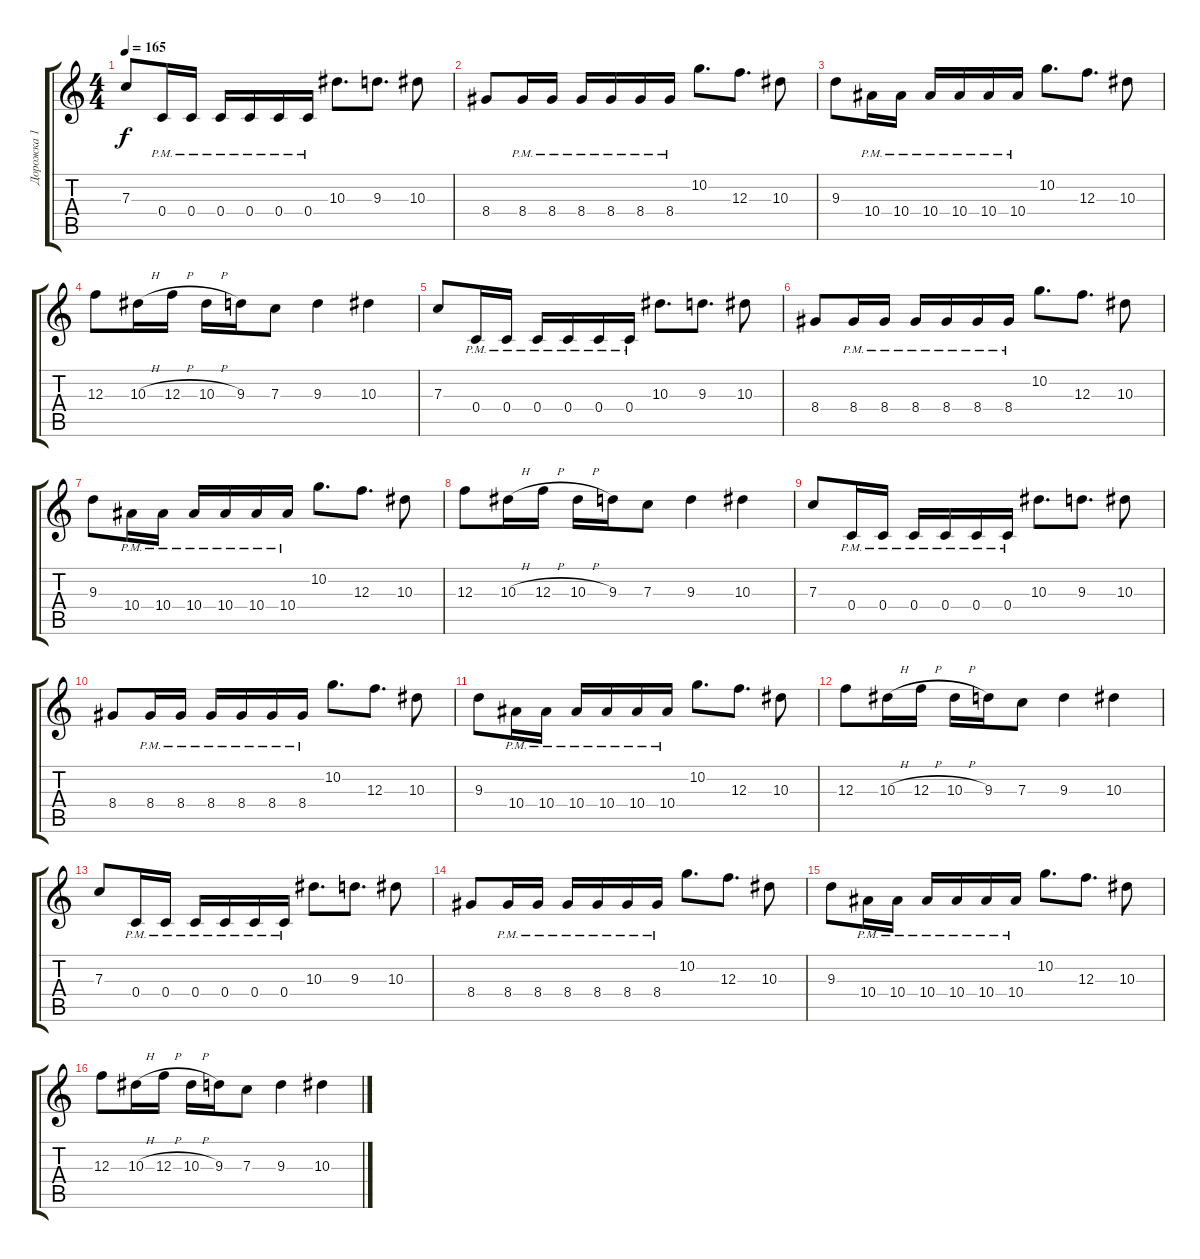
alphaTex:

\track ("Дорожка 1" "Дорожка 1") {instrument distortionguitar}
\staff {score tabs}
\tuning (D4 A3 F3 C3 G2 D2) {hide}
\ts (4 4)
\tempo 165
\clef g2
\ks c
7.3.8{dy f} 0.4{pm}.16 0.4{pm}.16 0.4{pm}.16 0.4{pm}.16 0.4{pm}.16 0.4{pm}.16 10.3.8{d} 9.3.8{d} 10.3.8 |
8.4.8 8.4{pm}.16 8.4{pm}.16 8.4{pm}.16 8.4{pm}.16 8.4{pm}.16 8.4{pm}.16 10.2.8{d} 12.3.8{d} 10.3.8 |
9.3.8 10.4{pm}.16 10.4{pm}.16 10.4{pm}.16 10.4{pm}.16 10.4{pm}.16 10.4{pm}.16 10.2.8{d} 12.3.8{d} 10.3.8 |
12.3.8 10.3{h}.16 12.3{h}.16 10.3{h}.16 9.3.16 7.3.8 9.3.4 10.3.4 |
7.3.8 0.4{pm}.16 0.4{pm}.16 0.4{pm}.16 0.4{pm}.16 0.4{pm}.16 0.4{pm}.16 10.3.8{d} 9.3.8{d} 10.3.8 |
8.4.8 8.4{pm}.16 8.4{pm}.16 8.4{pm}.16 8.4{pm}.16 8.4{pm}.16 8.4{pm}.16 10.2.8{d} 12.3.8{d} 10.3.8 |
9.3.8 10.4{pm}.16 10.4{pm}.16 10.4{pm}.16 10.4{pm}.16 10.4{pm}.16 10.4{pm}.16 10.2.8{d} 12.3.8{d} 10.3.8 |
12.3.8 10.3{h}.16 12.3{h}.16 10.3{h}.16 9.3.16 7.3.8 9.3.4 10.3.4 |
7.3.8 0.4{pm}.16 0.4{pm}.16 0.4{pm}.16 0.4{pm}.16 0.4{pm}.16 0.4{pm}.16 10.3.8{d} 9.3.8{d} 10.3.8 |
8.4.8 8.4{pm}.16 8.4{pm}.16 8.4{pm}.16 8.4{pm}.16 8.4{pm}.16 8.4{pm}.16 10.2.8{d} 12.3.8{d} 10.3.8 |
9.3.8 10.4{pm}.16 10.4{pm}.16 10.4{pm}.16 10.4{pm}.16 10.4{pm}.16 10.4{pm}.16 10.2.8{d} 12.3.8{d} 10.3.8 |
12.3.8 10.3{h}.16 12.3{h}.16 10.3{h}.16 9.3.16 7.3.8 9.3.4 10.3.4 |
7.3.8 0.4{pm}.16 0.4{pm}.16 0.4{pm}.16 0.4{pm}.16 0.4{pm}.16 0.4{pm}.16 10.3.8{d} 9.3.8{d} 10.3.8 |
8.4.8 8.4{pm}.16 8.4{pm}.16 8.4{pm}.16 8.4{pm}.16 8.4{pm}.16 8.4{pm}.16 10.2.8{d} 12.3.8{d} 10.3.8 |
9.3.8 10.4{pm}.16 10.4{pm}.16 10.4{pm}.16 10.4{pm}.16 10.4{pm}.16 10.4{pm}.16 10.2.8{d} 12.3.8{d} 10.3.8 |
12.3.8 10.3{h}.16 12.3{h}.16 10.3{h}.16 9.3.16 7.3.8 9.3.4 10.3.4
